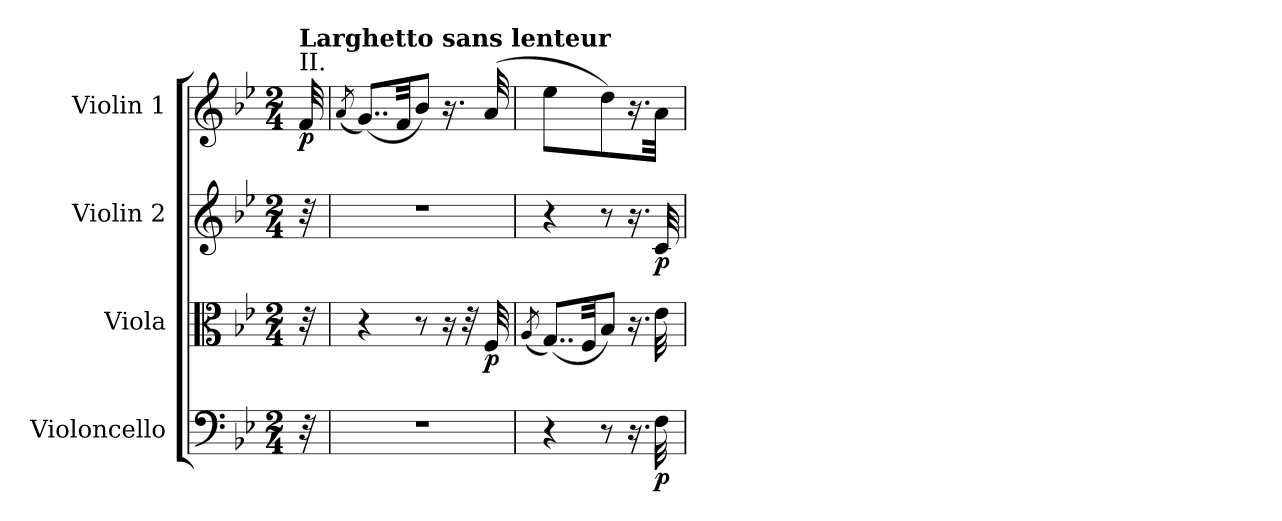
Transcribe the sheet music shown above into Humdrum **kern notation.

**kern	**dynam	**kern	**dynam	**kern	**dynam	**kern	**dynam
*part4	*part4	*part3	*part3	*part2	*part2	*part1	*part1
*staff4	*staff4	*staff3	*staff3	*staff2	*staff2	*staff1	*staff1
*I"Violoncello	*	*I"Viola	*	*I"Violin 2	*	*I"Violin 1	*
*I'Vc	*	*I'Vla	*	*I'Vln	*	*I'Vln	*
!!LO:PB:g=z
*clefF4	*	*clefC3	*	*clefG2	*	*clefG2	*
*k[b-e-]	*	*k[b-e-]	*	*k[b-e-]	*	*k[b-e-]	*
*M2/4	*	*M2/4	*	*M2/4	*	*M2/4	*
*MM58	*	*MM58	*	*MM58	*	*MM58	*
=	=	=	=	=	=	=	=
!	!	!	!	!	!	!LO:TX:a:t=II.	!
!	!	!	!	!	!	!LO:TX:a:B:t=Larghetto sans lenteur	!
!	!	!	!	!	!	!	!LO:DY:b
32r	.	32r	.	32r	.	32f/	p
=1	=1	=1	=1	=1	=1	=1	=1
.	.	.	.	.	.	(8qa/	.
2r	.	4r	.	2r	.	(8..g/L)	.
.	.	.	.	.	.	32f/KK	.
.	.	8r	.	.	.	8b-/J)	.
.	.	16r	.	.	.	16.r	.
.	.	32r	.	.	.	.	.
!	!	!	!LO:DY:b	!	!	!	!
.	.	32F/	p	.	.	(>32a/	.
=2	=2	=2	=2	=2	=2	=2	=2
.	.	(8qA/	.	.	.	.	.
4r	.	(8..G/L)	.	4r	.	4ee-\	.
.	.	32F/KK	.	.	.	.	.
8r	.	8B-/J)	.	8r	.	8dd\L)	.
16.r	.	16.r	.	16.r	.	16.r	.
!	!LO:DY:b	!	!	!	!LO:DY:b	!	!
32F\	p	32e-\	.	32c/	p	32a\JJk	.
=	=	=	=	=	=	=	=
*-	*-	*-	*-	*-	*-	*-	*-
